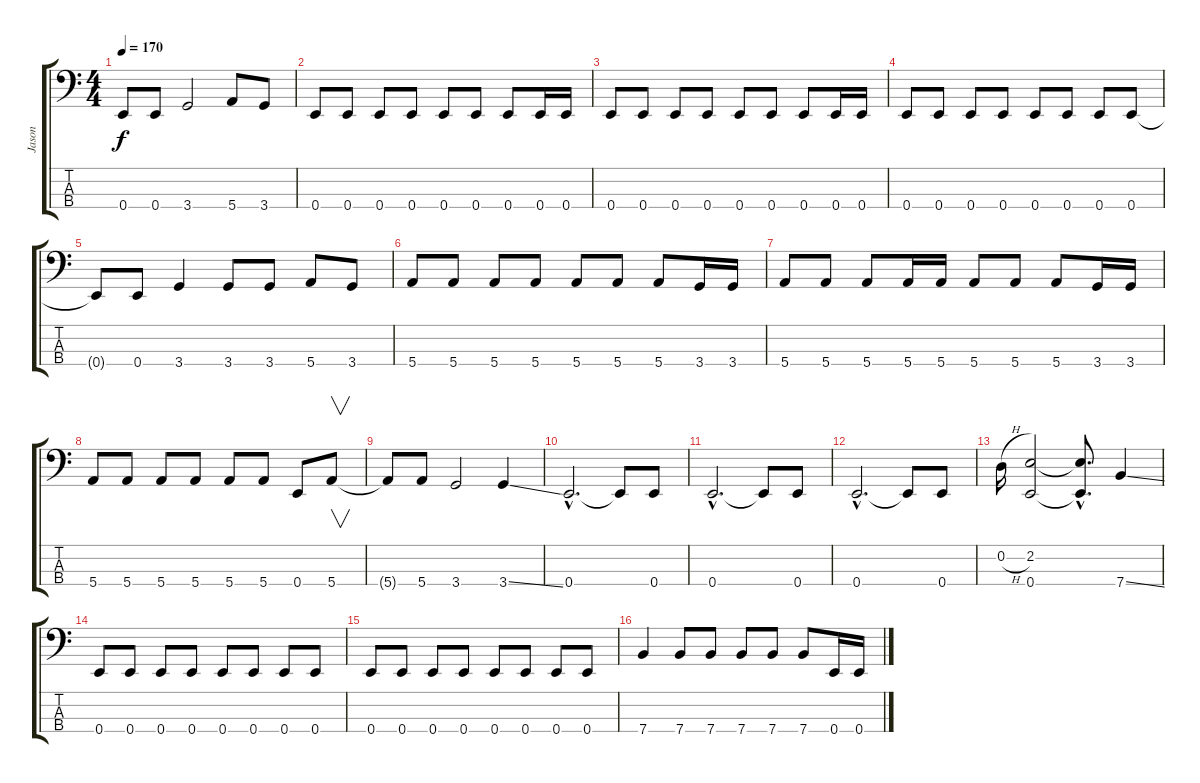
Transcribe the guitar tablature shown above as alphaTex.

\track ("Jason" "Jason") {instrument electricbassfinger}
\staff {score tabs}
\tuning (G2 D2 A1 E1) {hide}
\ts (4 4)
\tempo 170
\clef f4
\ks c
0.4{t}.8{dy f} 0.4.8 3.4.2 5.4.8 3.4.8 |
0.4.8 0.4.8 0.4.8 0.4.8 0.4.8 0.4.8 0.4.8 0.4.16 0.4.16 |
0.4.8 0.4.8 0.4.8 0.4.8 0.4.8 0.4.8 0.4.8 0.4.16 0.4.16 |
0.4.8 0.4.8 0.4.8 0.4.8 0.4.8 0.4.8 0.4.8 0.4.8 |
0.4{t}.8 0.4.8 3.4.4 3.4.8 3.4.8 5.4.8 3.4.8 |
5.4.8 5.4.8 5.4.8 5.4.8 5.4.8 5.4.8 5.4.8 3.4.16 3.4.16 |
5.4.8 5.4.8 5.4.8 5.4.16 5.4.16 5.4.8 5.4.8 5.4.8 3.4.16 3.4.16 |
5.4.8 5.4.8 5.4.8 5.4.8 5.4.8 5.4.8 0.4.8 5.4.8{v} |
5.4{t}.8 5.4.8 3.4.2 3.4{ss}.4 |
0.4{hac}.2{d} 0.4{t}.8 0.4.8 |
0.4{hac}.2{d} 0.4{t}.8 0.4.8 |
0.4{hac}.2{d} 0.4{t}.8 0.4.8 |
0.2{h}.16 (2.2 0.4).2 (2.2{hac t} 0.4{hac t}).8{d} 7.4{ss}.4 |
0.4.8 0.4.8 0.4.8 0.4.8 0.4.8 0.4.8 0.4.8 0.4.8 |
0.4.8 0.4.8 0.4.8 0.4.8 0.4.8 0.4.8 0.4.8 0.4.8 |
7.4.4 7.4.8 7.4.8 7.4.8 7.4.8 7.4.8 0.4.16 0.4.16
